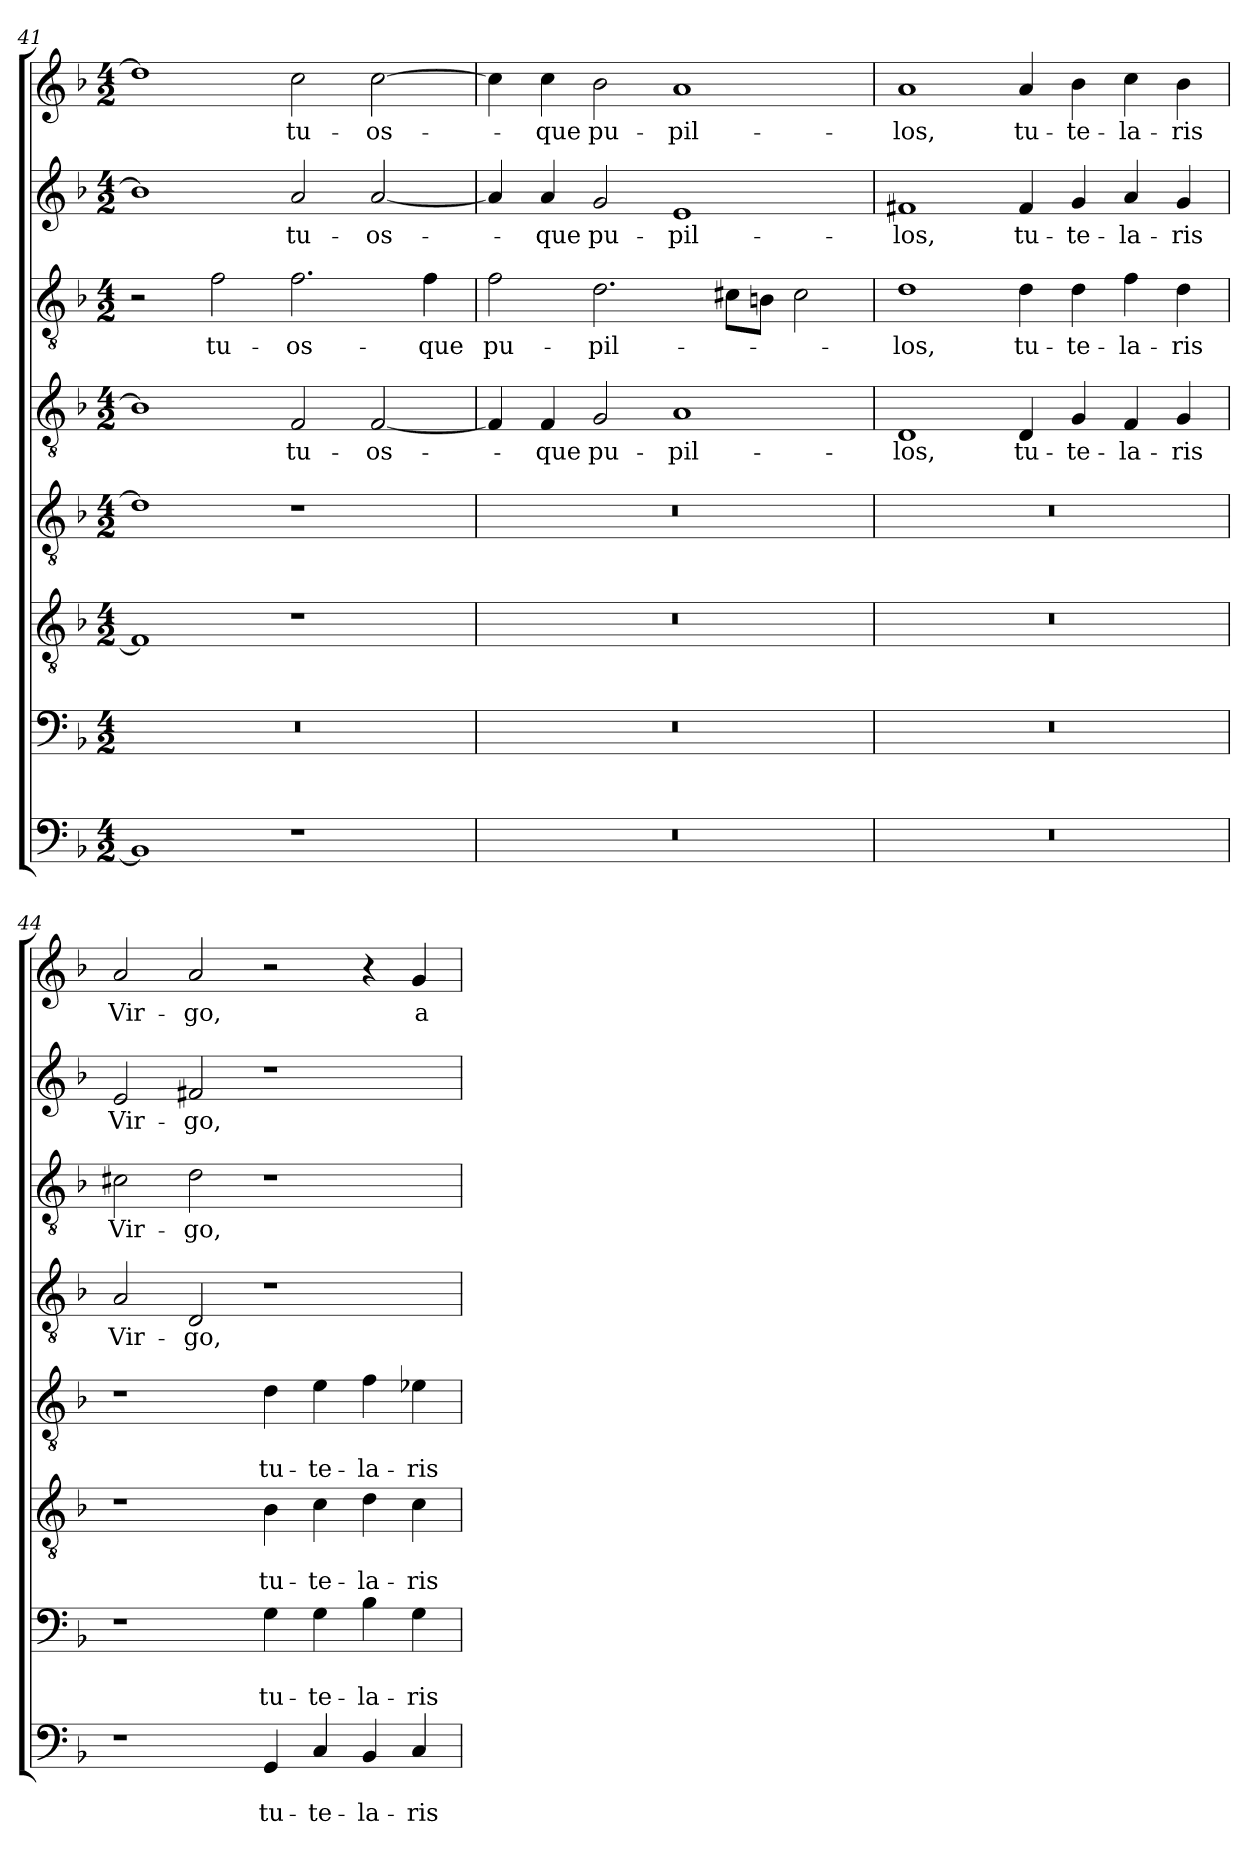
**kern	**text	**text	**kern	**text	**text	**kern	**text	**text	**kern	**text	**text	**kern	**text	**kern	**text	**kern	**text	**kern	**text
*part8	*part8	*part8	*part7	*part7	*part7	*part6	*part6	*part6	*part5	*part5	*part5	*part4	*part4	*part3	*part3	*part2	*part2	*part1	*part1
*staff8	*staff8	*staff8	*staff7	*staff7	*staff7	*staff6	*staff6	*staff6	*staff5	*staff5	*staff5	*staff4	*staff4	*staff3	*staff3	*staff2	*staff2	*staff1	*staff1
*clefF4	*	*	*clefF4	*	*	*clefGv2	*	*	*clefGv2	*	*	*clefGv2	*	*clefGv2	*	*clefG2	*	*clefG2	*
*k[b-]	*	*	*k[b-]	*	*	*k[b-]	*	*	*k[b-]	*	*	*k[b-]	*	*k[b-]	*	*k[b-]	*	*k[b-]	*
*F:	*	*	*F:	*	*	*F:	*	*	*F:	*	*	*F:	*	*F:	*	*F:	*	*F:	*
*M4/2	*	*	*M4/2	*	*	*M4/2	*	*	*M4/2	*	*	*M4/2	*	*M4/2	*	*M4/2	*	*M4/2	*
=41	=41	=41	=41	=41	=41	=41	=41	=41	=41	=41	=41	=41	=41	=41	=41	=41	=41	=41	=41
1BB-]	.	.	0r	.	.	1F]	.	.	1d]	.	.	1B-]	.	2r	.	1b-]	.	1dd]	.
!	!	!	!	!	!	!	!	!	!	!	!	!	!	!	!LO:LY:b	!	!	!	!
.	.	.	.	.	.	.	.	.	.	.	.	.	.	2f\	tu-	.	.	.	.
!	!	!	!	!	!	!	!	!	!	!	!	!	!LO:LY:b	!	!LO:LY:b	!	!LO:LY:b	!	!LO:LY:b
1r	.	.	.	.	.	1r	.	.	1r	.	.	2F/	tu-	2.f\	-os-	2a/	tu-	2cc\	tu-
!	!	!	!	!	!	!	!	!	!	!	!	!	!LO:LY:b	!	!	!	!LO:LY:b	!	!LO:LY:b
.	.	.	.	.	.	.	.	.	.	.	.	[2F/	-os-	.	.	[2a/	-os-	[2cc\	-os-
!	!	!	!	!	!	!	!	!	!	!	!	!	!	!	!LO:LY:b	!	!	!	!
.	.	.	.	.	.	.	.	.	.	.	.	.	.	4f\	-que	.	.	.	.
!!LO:PB:g=z
=42	=42	=42	=42	=42	=42	=42	=42	=42	=42	=42	=42	=42	=42	=42	=42	=42	=42	=42	=42
!	!	!	!	!	!	!	!	!	!	!	!	!	!	!	!LO:LY:b	!	!	!	!
0r	.	.	0r	.	.	0r	.	.	0r	.	.	4F/]	.	2f\	pu-	4a/]	.	4cc\]	.
!	!	!	!	!	!	!	!	!	!	!	!	!	!LO:LY:b	!	!	!	!LO:LY:b	!	!LO:LY:b
.	.	.	.	.	.	.	.	.	.	.	.	4F/	-que	.	.	4a/	-que	4cc\	-que
!	!	!	!	!	!	!	!	!	!	!	!	!	!LO:LY:b	!	!LO:LY:b	!	!LO:LY:b	!	!LO:LY:b
.	.	.	.	.	.	.	.	.	.	.	.	2G/	pu-	2.d\	-pil-	2g/	pu-	2b-\	pu-
!	!	!	!	!	!	!	!	!	!	!	!	!	!LO:LY:b	!	!	!	!LO:LY:b	!	!LO:LY:b
.	.	.	.	.	.	.	.	.	.	.	.	1A	-pil-	.	.	1e	-pil-	1a	-pil-
.	.	.	.	.	.	.	.	.	.	.	.	.	.	8c#X\L	.	.	.	.	.
.	.	.	.	.	.	.	.	.	.	.	.	.	.	8Bn\J	.	.	.	.	.
.	.	.	.	.	.	.	.	.	.	.	.	.	.	2c#\	.	.	.	.	.
=43	=43	=43	=43	=43	=43	=43	=43	=43	=43	=43	=43	=43	=43	=43	=43	=43	=43	=43	=43
!	!	!	!	!	!	!	!	!	!	!	!	!	!LO:LY:b	!	!LO:LY:b	!	!LO:LY:b	!	!LO:LY:b
0r	.	.	0r	.	.	0r	.	.	0r	.	.	1D	-los,	1d	-los,	1f#X	-los,	1a	-los,
!	!	!	!	!	!	!	!	!	!	!	!	!	!LO:LY:b	!	!LO:LY:b	!	!LO:LY:b	!	!LO:LY:b
.	.	.	.	.	.	.	.	.	.	.	.	4D/	tu-	4d\	tu-	4f#/	tu-	4a/	tu-
!	!	!	!	!	!	!	!	!	!	!	!	!	!LO:LY:b	!	!LO:LY:b	!	!LO:LY:b	!	!LO:LY:b
.	.	.	.	.	.	.	.	.	.	.	.	4G/	-te-	4d\	-te-	4g/	-te-	4b-\	-te-
!	!	!	!	!	!	!	!	!	!	!	!	!	!LO:LY:b	!	!LO:LY:b	!	!LO:LY:b	!	!LO:LY:b
.	.	.	.	.	.	.	.	.	.	.	.	4F/	-la-	4f\	-la-	4a/	-la-	4cc\	-la-
!	!	!	!	!	!	!	!	!	!	!	!	!	!LO:LY:b	!	!LO:LY:b	!	!LO:LY:b	!	!LO:LY:b
.	.	.	.	.	.	.	.	.	.	.	.	4G/	-ris	4d\	-ris	4g/	-ris	4b-\	-ris
=44	=44	=44	=44	=44	=44	=44	=44	=44	=44	=44	=44	=44	=44	=44	=44	=44	=44	=44	=44
!	!	!	!	!	!	!	!	!	!	!	!	!	!LO:LY:b	!	!LO:LY:b	!	!LO:LY:b	!	!LO:LY:b
1r	.	.	1r	.	.	1r	.	.	1r	.	.	2A/	Vir-	2c#X\	Vir-	2e/	Vir-	2a/	Vir-
!	!	!	!	!	!	!	!	!	!	!	!	!	!LO:LY:b	!	!LO:LY:b	!	!LO:LY:b	!	!LO:LY:b
.	.	.	.	.	.	.	.	.	.	.	.	2D/	-go,	2d\	-go,	2f#X/	-go,	2a/	-go,
!	!	!LO:LY:b	!	!	!LO:LY:b	!	!	!LO:LY:b	!	!	!LO:LY:b	!	!	!	!	!	!	!	!
4GG/	.	tu-	4G\	.	tu-	4B-\	.	tu-	4d\	.	tu-	1r	.	1r	.	1r	.	2r	.
!	!	!LO:LY:b	!	!	!LO:LY:b	!	!	!LO:LY:b	!	!	!LO:LY:b	!	!	!	!	!	!	!	!
4C/	.	-te-	4G\	.	-te-	4c\	.	-te-	4e\	.	-te-	.	.	.	.	.	.	.	.
!	!	!LO:LY:b	!	!	!LO:LY:b	!	!	!LO:LY:b	!	!	!LO:LY:b	!	!	!	!	!	!	!	!
4BB-/	.	-la-	4B-\	.	-la-	4d\	.	-la-	4f\	.	-la-	.	.	.	.	.	.	4r	.
!	!	!LO:LY:b	!	!	!LO:LY:b	!	!	!LO:LY:b	!	!	!LO:LY:b	!	!	!	!	!	!	!	!LO:LY:b
4C/	.	-ris	4G\	.	-ris	4c\	.	-ris	4e-X\	.	-ris	.	.	.	.	.	.	4g/	a-
=	=	=	=	=	=	=	=	=	=	=	=	=	=	=	=	=	=	=	=
*-	*-	*-	*-	*-	*-	*-	*-	*-	*-	*-	*-	*-	*-	*-	*-	*-	*-	*-	*-
